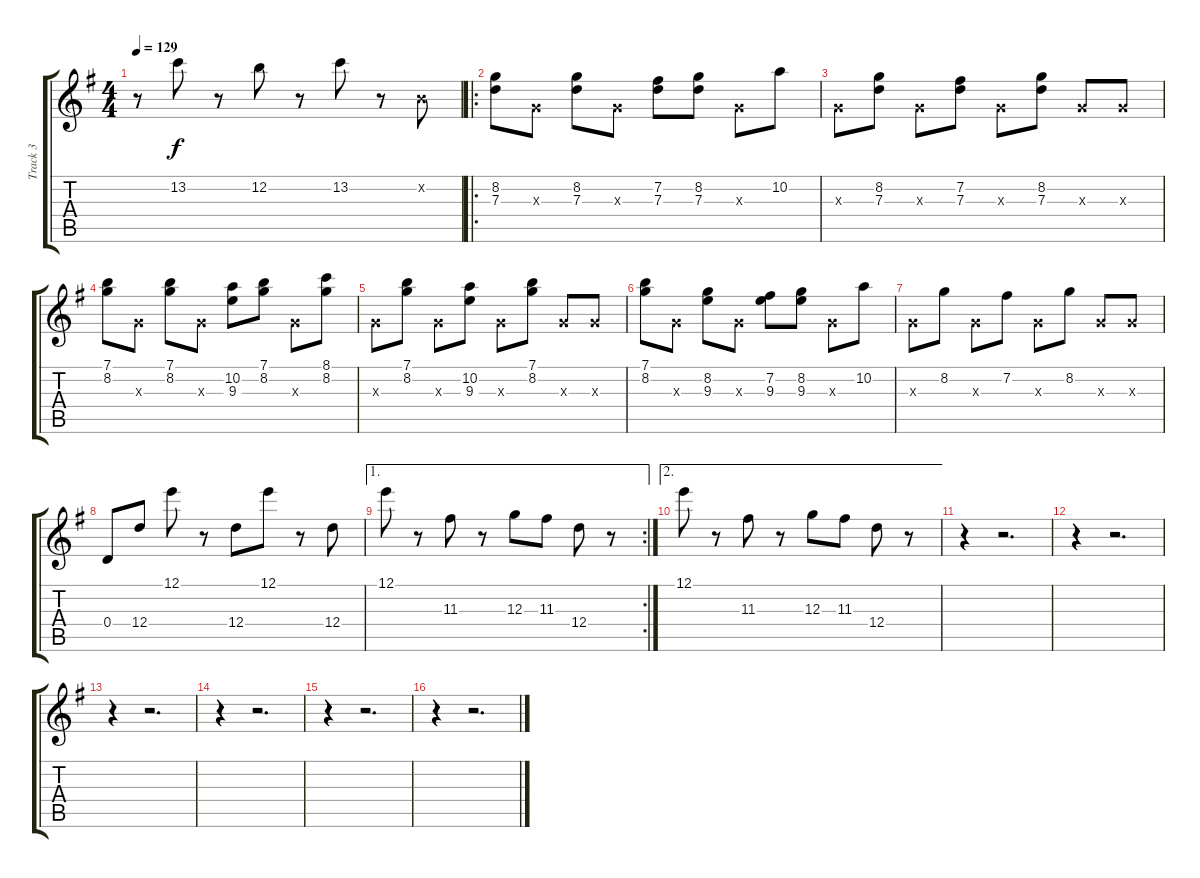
\track ("Track 3" "Track 3") {instrument overdrivenguitar}
\staff {score tabs}
\tuning (E4 B3 G3 D3 A2 E2) {hide}
\ts (4 4)
\tempo 129
\clef g2
\ks g
r.8{dy f} 13.2.8 r.8 12.2.8 r.8 13.2.8 r.8 0.2{x}.8 |
\ro
(8.2 7.3).8 0.3{x}.8 (8.2 7.3).8 0.3{x}.8 (7.2 7.3).8 (8.2 7.3).8 0.3{x}.8 10.2.8 |
0.3{x}.8 (8.2 7.3).8 0.3{x}.8 (7.2 7.3).8 0.3{x}.8 (8.2 7.3).8 0.3{x}.8 0.3{x}.8 |
(7.1 8.2).8 0.3{x}.8 (7.1 8.2).8 0.3{x}.8 (10.2 9.3).8 (7.1 8.2).8 0.3{x}.8 (8.1 8.2).8 |
0.3{x}.8 (7.1 8.2).8 0.3{x}.8 (10.2 9.3).8 0.3{x}.8 (7.1 8.2).8 0.3{x}.8 0.3{x}.8 |
(7.1 8.2).8 0.3{x}.8 (8.2 9.3).8 0.3{x}.8 (7.2 9.3).8 (8.2 9.3).8 0.3{x}.8 10.2.8 |
0.3{x}.8 8.2.8 0.3{x}.8 7.2.8 0.3{x}.8 8.2.8 0.3{x}.8 0.3{x}.8 |
0.4.8 12.4.8 12.1.8 r.8 12.4.8 12.1.8 r.8 12.4.8 |
\ae 1
\rc 2
12.1.8 r.8 11.3.8 r.8 12.3.8 11.3.8 12.4.8 r.8 |
\ae 2
12.1.8 r.8 11.3.8 r.8 12.3.8 11.3.8 12.4.8 r.8 |
r.4 r.2{d} |
r.4 r.2{d} |
r.4 r.2{d} |
r.4 r.2{d} |
r.4 r.2{d} |
r.4 r.2{d}
